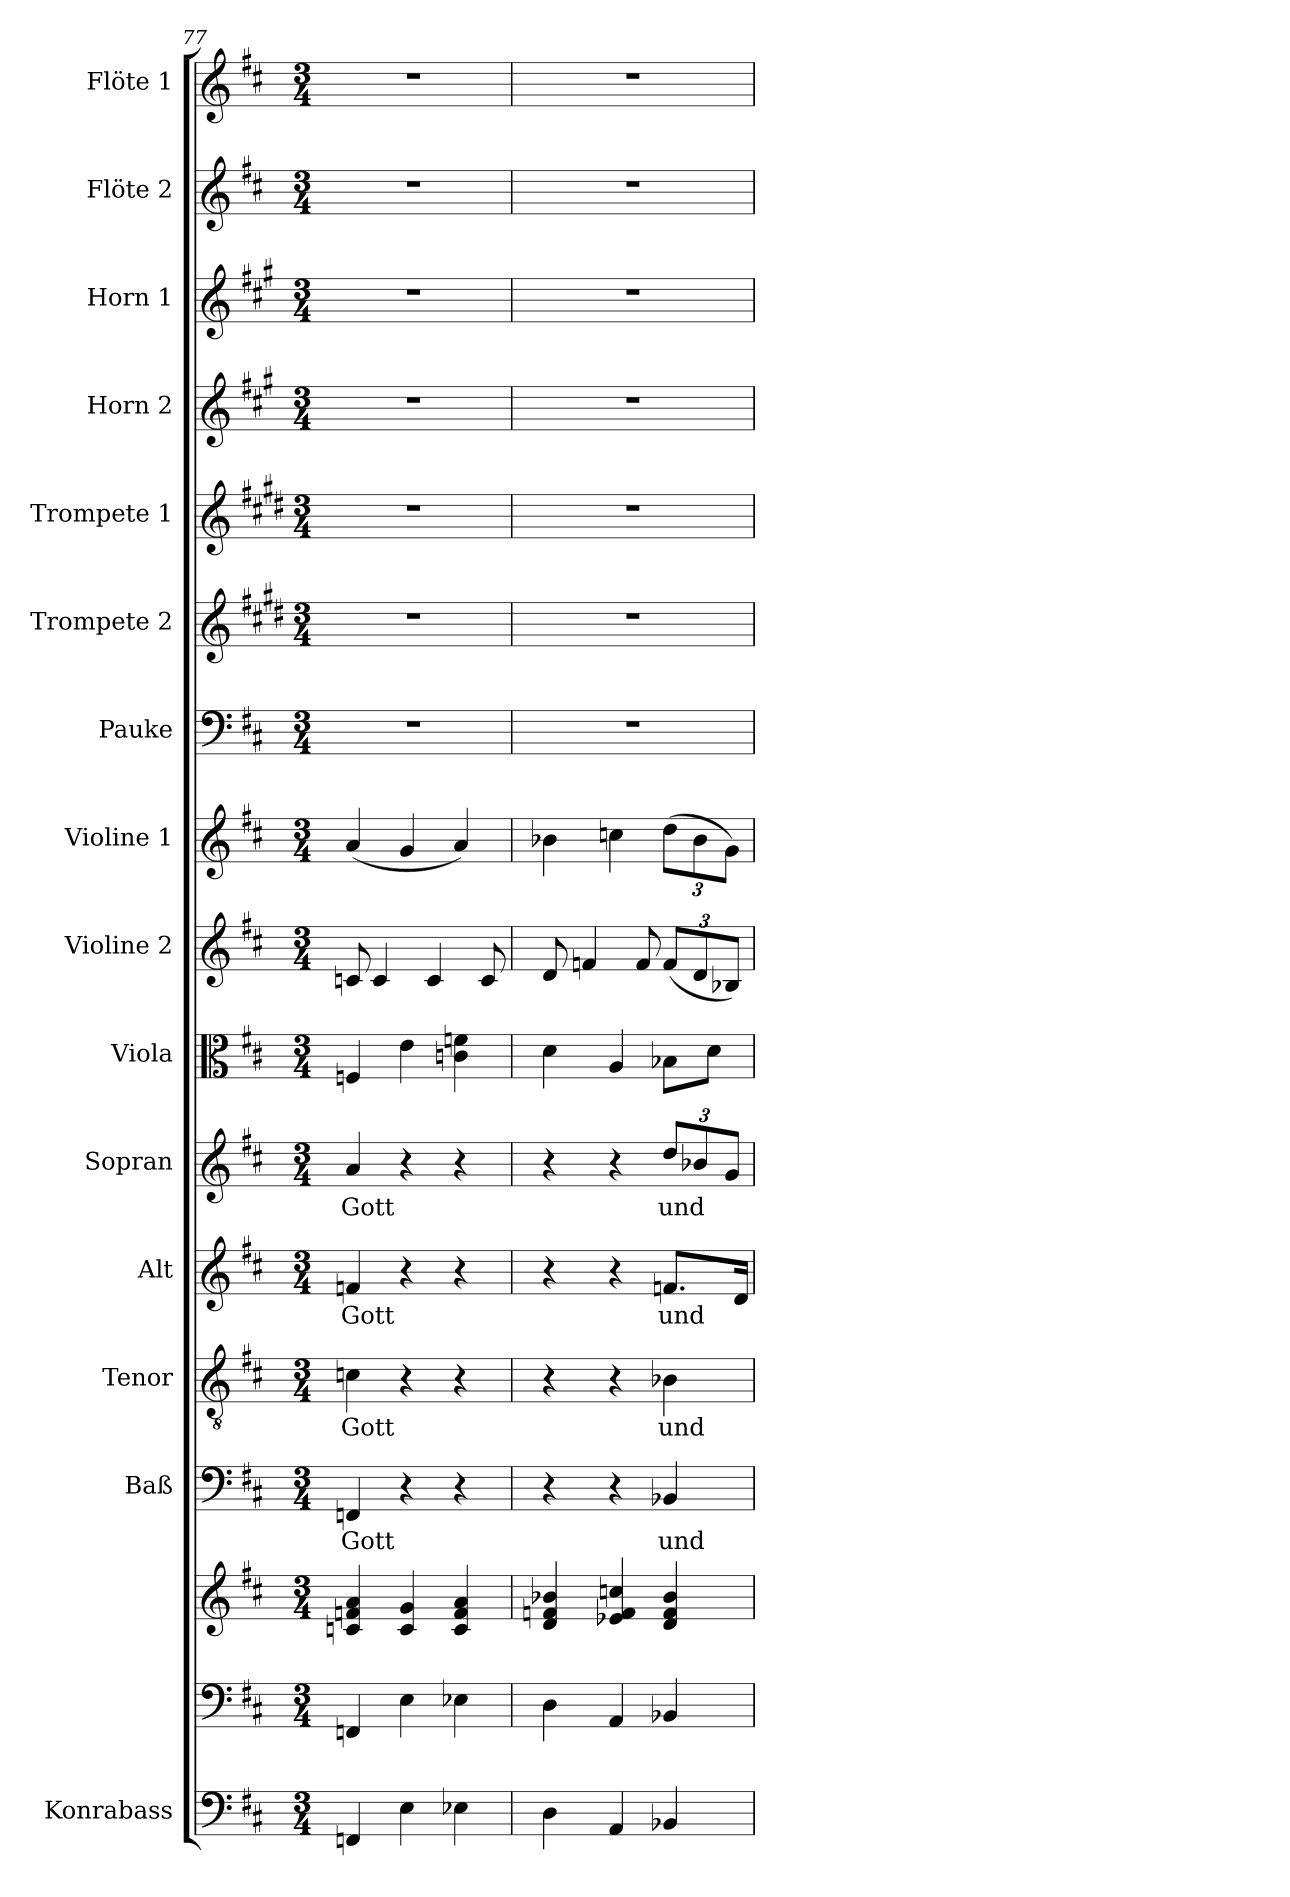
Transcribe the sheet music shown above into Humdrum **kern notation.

**kern	**kern	**kern	**kern	**text	**kern	**text	**kern	**text	**kern	**text	**kern	**kern	**kern	**kern	**kern	**kern	**kern	**kern	**kern	**kern
*part16	*part15	*part15	*part14	*part14	*part13	*part13	*part12	*part12	*part11	*part11	*part10	*part9	*part8	*part7	*part6	*part5	*part4	*part3	*part2	*part1
*staff17	*staff16	*staff15	*staff14	*staff14	*staff13	*staff13	*staff12	*staff12	*staff11	*staff11	*staff10	*staff9	*staff8	*staff7	*staff6	*staff5	*staff4	*staff3	*staff2	*staff1
*I"Konrabass	*	*	*I"Baß	*	*I"Tenor	*	*I"Alt	*	*I"Sopran	*	*I"Viola	*I"Violine 2	*I"Violine 1	*I"Pauke	*I"Trompete 2	*I"Trompete 1	*I"Horn 2	*I"Horn 1	*I"Flöte 2	*I"Flöte 1
*I'Kb.	*	*	*I'Baß	*	*I'Ten	*	*I'Alt	*	*I'Sop	*	*I'Vla.	*I'Vln. 2	*I'Vln. 1	*I'Pk.	*I'Trp. 2	*I'Trp. 1	*I'Hrn. 2	*I'Hrn. 1	*I'Fl. 2	*I'Fl. 1
!!LO:PB:g=z
*clefF4	*clefF4	*clefG2	*clefF4	*	*clefGv2	*	*clefG2	*	*clefG2	*	*clefC3	*clefG2	*clefG2	*clefF4	*clefG2	*clefG2	*clefG2	*clefG2	*clefG2	*clefG2
*ITrd7c12	*	*	*	*	*	*	*	*	*	*	*	*	*	*	*ITrd1c2	*ITrd1c2	*ITrd4c7	*ITrd4c7	*	*
*k[f#c#]	*k[f#c#]	*k[f#c#]	*k[f#c#]	*	*k[f#c#]	*	*k[f#c#]	*	*k[f#c#]	*	*k[f#c#]	*k[f#c#]	*k[f#c#]	*k[f#c#]	*k[f#c#]	*k[f#c#]	*k[f#c#]	*k[f#c#]	*k[f#c#]	*k[f#c#]
*D:	*D:	*D:	*D:	*	*D:	*	*D:	*	*D:	*	*D:	*D:	*D:	*D:	*D:	*D:	*D:	*D:	*D:	*D:
*M3/4	*M3/4	*M3/4	*M3/4	*	*M3/4	*	*M3/4	*	*M3/4	*	*M3/4	*M3/4	*M3/4	*M3/4	*M3/4	*M3/4	*M3/4	*M3/4	*M3/4	*M3/4
=77	=77	=77	=77	=77	=77	=77	=77	=77	=77	=77	=77	=77	=77	=77	=77	=77	=77	=77	=77	=77
!	!	!	!	!LO:LY:b	!	!LO:LY:b	!	!LO:LY:b	!	!LO:LY:b	!	!	!	!	!	!	!	!	!	!
4FFFn/	4FFn/	4cn/ 4fn/ 4a/	4FFn/	Gott	4cn\	Gott	4fn/	Gott	4a/	Gott	4Fn/	8cn/	(<4a/	2.r	2.r	2.r	2.r	2.r	2.r	2.r
.	.	.	.	.	.	.	.	.	.	.	.	4c/	.	.	.	.	.	.	.	.
4EE\	4E\	4c/ 4g/	4r	.	4r	.	4r	.	4r	.	4e\	.	4g/	.	.	.	.	.	.	.
.	.	.	.	.	.	.	.	.	.	.	.	4c/	.	.	.	.	.	.	.	.
4EE-X\	4E-X\	4c/ 4f/ 4a/	4r	.	4r	.	4r	.	4r	.	4cn\ 4fn\	.	4a/)	.	.	.	.	.	.	.
.	.	.	.	.	.	.	.	.	.	.	.	8c/	.	.	.	.	.	.	.	.
=78	=78	=78	=78	=78	=78	=78	=78	=78	=78	=78	=78	=78	=78	=78	=78	=78	=78	=78	=78	=78
4DD\	4D\	4d/ 4fn/ 4b-X/	4r	.	4r	.	4r	.	4r	.	4d\	8d/	4b-X\	2.r	2.r	2.r	2.r	2.r	2.r	2.r
.	.	.	.	.	.	.	.	.	.	.	.	4fn/	.	.	.	.	.	.	.	.
4AAA/	4AA/	4e-X/ 4f/ 4ccn/	4r	.	4r	.	4r	.	4r	.	4A/	.	4ccn\	.	.	.	.	.	.	.
.	.	.	.	.	.	.	.	.	.	.	.	8f/	.	.	.	.	.	.	.	.
!	!	!	!	!LO:LY:b	!	!LO:LY:b	!	!LO:LY:b	!	!LO:LY:b	!	!	!	!	!	!	!	!	!	!
*	*	*	*	*	*	*	*	*	*	*	*	*Xbrackettup	*Xbrackettup	*	*	*	*	*	*	*
4BBB-X/	4BB-X/	4d/ 4f/ 4b-/	4BB-X/	und	4B-X\	und	8.fn/L	und	12dd/L	und	8B-X\L	(<12f/L	(>12dd\L	.	.	.	.	.	.	.
.	.	.	.	.	.	.	.	.	12b-X/	.	.	12d/	12b-\	.	.	.	.	.	.	.
.	.	.	.	.	.	.	.	.	.	.	8d\J	.	.	.	.	.	.	.	.	.
.	.	.	.	.	.	.	.	.	12g/J	.	.	12B-X/J)	12g\J)	.	.	.	.	.	.	.
.	.	.	.	.	.	.	16d/Jk	.	.	.	.	.	.	.	.	.	.	.	.	.
=	=	=	=	=	=	=	=	=	=	=	=	=	=	=	=	=	=	=	=	=
*-	*-	*-	*-	*-	*-	*-	*-	*-	*-	*-	*-	*-	*-	*-	*-	*-	*-	*-	*-	*-
